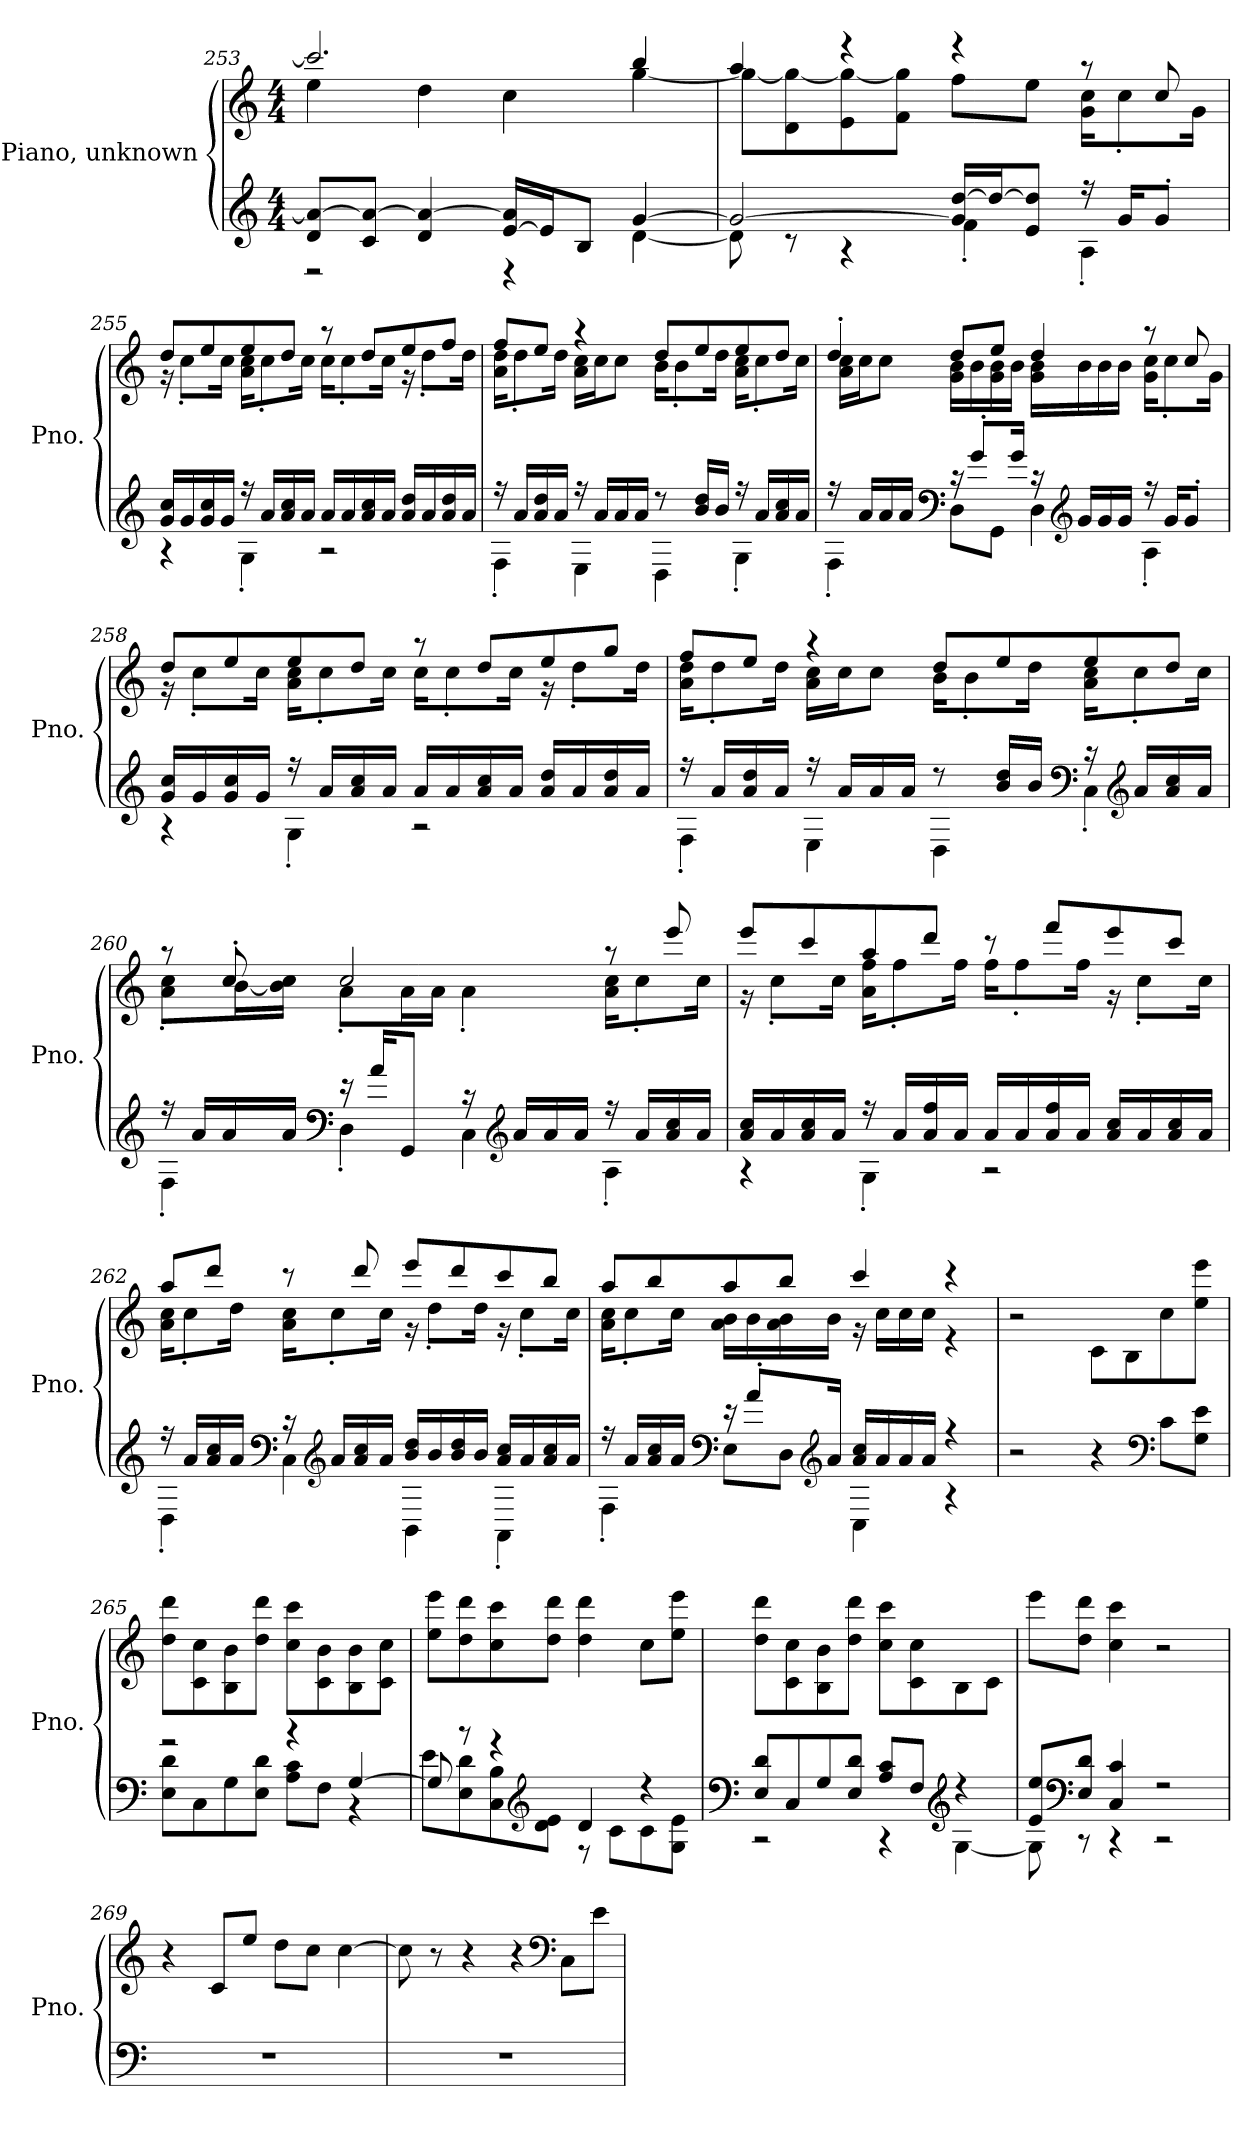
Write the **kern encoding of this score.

**kern	**kern
*part1	*part1
*staff2	*staff1
*I"Piano, unknown	*
*I'Pno.	*
!!LO:LB:g=z
*clefG2	*clefG2
*k[]	*k[]
*M4/4	*M4/4
=253	=253
*^	*^
8d/ 8a/_L	2r	2.ccc/]	4ee\
8c/ 8a/_J	.	.	.
4d/ 4a/_	.	.	4dd\
[16e/ 16a/]LL	4r	.	4cc\
16e/J]	.	.	.
8B/J	.	.	.
[4g/	[4d\	4bb/	[4gg\
=254	=254	=254	=254
2g/_	8d\]	4aa/	8gg\L_
.	8r	.	8d\ 8gg\_
.	4r	4r	8e\ 8gg\_
.	.	.	8f\ 8gg\]J
16g/] [16dd/LL	4f'\	4r	8ff\L
16dd/J_	.	.	.
8e/ 8dd/]J	.	.	8ee\J
16r	4A'\	8r	16g\ 16cc\KL
16g/KL	.	.	8cc'\
8g'/J	.	8cc/	.
.	.	.	16g\Jk
=255	=255	=255	=255
16g/ 16cc/LL	4r	8dd/L	16r
16g/	.	.	8cc'\L
16g/ 16cc/	.	8ee/	.
16g/JJ	.	.	16cc\Jk
16r	4G'\	8ee/	16a\ 16cc\KL
16a/LL	.	.	8cc'\
16a/ 16cc/	.	8dd/J	.
16a/JJ	.	.	16cc\Jk
16a/LL	2r	8r	16cc\KL
16a/	.	.	8cc'\
16a/ 16cc/	.	8dd/L	.
16a/JJ	.	.	16cc\Jk
16a/ 16dd/LL	.	8ee/	16r
16a/	.	.	8dd'\L
16a/ 16dd/	.	8ff/J	.
16a/JJ	.	.	16dd\Jk
!!LO:PB:g=z	!!
=256	=256	=256	=256
16r	4F'\	8ff/L	16a\ 16dd\KL
16a/LL	.	.	8dd'\
16a/ 16dd/	.	8ee/J	.
16a/JJ	.	.	16dd\Jk
16r	4E\	4r	16a\ 16cc\LL
16a/LL	.	.	16cc\J
16a/	.	.	8cc\J
16a/JJ	.	.	.
8r	4D\	8dd/L	16b\KL
.	.	.	8b'\
16b/ 16dd/LL	.	8ee/	.
16b/JJ	.	.	16dd\Jk
16r	4G'\	8ee/	16a\ 16cc\KL
16a/LL	.	.	8cc'\
16a/ 16cc/	.	8dd/J	.
16a/JJ	.	.	16cc\Jk
=257	=257	=257	=257
16r	4F'\	4dd'/	16a\ 16cc\LL
16a/LL	.	.	16cc\J
16a/	.	.	8cc\J
16a/JJ	.	.	.
*clefF4	*	*	*
16r	8D\L	8dd/L	16g\ 16b\LL
8g'/L	.	.	16b\
.	8GG\J	8ee/J	16g\ 16b\
16g/Jk	.	.	16b\JJ
16r	4D\	4dd/	16g\ 16b\LL
*clefG2	*	*	*
16g/LL	.	.	16b\
16g/	.	.	16b\
16g/JJ	.	.	16b\JJ
16r	4A'\	8r	16g\ 16cc\KL
16g/KL	.	.	8cc'\
8g'/J	.	8cc/	.
.	.	.	16g\Jk
!!LO:LB:g=z	!!
=258	=258	=258	=258
16g/ 16cc/LL	4r	8dd/L	16r
16g/	.	.	8cc'\L
16g/ 16cc/	.	8ee/	.
16g/JJ	.	.	16cc\Jk
16r	4G'\	8ee/	16a\ 16cc\KL
16a/LL	.	.	8cc'\
16a/ 16cc/	.	8dd/J	.
16a/JJ	.	.	16cc\Jk
16a/LL	2r	8r	16cc\KL
16a/	.	.	8cc'\
16a/ 16cc/	.	8dd/L	.
16a/JJ	.	.	16cc\Jk
16a/ 16dd/LL	.	8ee/	16r
16a/	.	.	8dd'\L
16a/ 16dd/	.	8gg/J	.
16a/JJ	.	.	16dd\Jk
=259	=259	=259	=259
16r	4F'\	8ff/L	16a\ 16dd\KL
16a/LL	.	.	8dd'\
16a/ 16dd/	.	8ee/J	.
16a/JJ	.	.	16dd\Jk
16r	4E\	4r	16a\ 16cc\LL
16a/LL	.	.	16cc\J
16a/	.	.	8cc\J
16a/JJ	.	.	.
8r	4D\	8dd/L	16b\KL
.	.	.	8b'\
16b/ 16dd/LL	.	8ee/	.
16b/JJ	.	.	16dd\Jk
*clefF4	*	*	*
16r	4C'\	8ee/	16a\ 16cc\KL
*clefG2	*	*	*
16a/LL	.	.	8cc'\
16a/ 16cc/	.	8dd/J	.
16a/JJ	.	.	16cc\Jk
!!LO:LB:g=z	!!
=260	=260	=260	=260
16r	4F'\	8r	8a\' 8cc\'L
16a/LL	.	.	.
16a/	.	8cc'/	[16b\L
16a/JJ	.	.	16b\] 16cc\JJ
*clefF4	*	*	*
16r	4D'\	2cc/	8a'\L
16a/KL	.	.	.
8GG/J	.	.	16a\L
.	.	.	16a\JJ
16r	4C\	.	4a'\
*clefG2	*	*	*
16a/LL	.	.	.
16a/	.	.	.
16a/JJ	.	.	.
16r	4A'\	8r	16a\ 16cc\KL
16a/LL	.	.	8cc'\
16a/ 16cc/	.	8eee/	.
16a/JJ	.	.	16cc\Jk
=261	=261	=261	=261
16a/ 16cc/LL	4r	8eee/L	16r
16a/	.	.	8cc'\L
16a/ 16cc/	.	8ccc/	.
16a/JJ	.	.	16cc\Jk
16r	4G'\	8aa/	16a\ 16ff\KL
16a/LL	.	.	8ff'\
16a/ 16ff/	.	8ddd/J	.
16a/JJ	.	.	16ff\Jk
16a/LL	2r	8r	16ff\KL
16a/	.	.	8ff'\
16a/ 16ff/	.	8fff/L	.
16a/JJ	.	.	16ff\Jk
16a/ 16cc/LL	.	8eee/	16r
16a/	.	.	8cc'\L
16a/ 16cc/	.	8ccc/J	.
16a/JJ	.	.	16cc\Jk
!!LO:LB:g=z	!!
=262	=262	=262	=262
16r	4D'\	8aa/L	16a\ 16cc\KL
16a/LL	.	.	8cc'\
16a/ 16cc/	.	8ddd/J	.
16a/JJ	.	.	16dd\Jk
*clefF4	*	*	*
16r	4C\	8r	16a\ 16cc\KL
*clefG2	*	*	*
16a/LL	.	.	8cc'\
16a/ 16cc/	.	8ddd/	.
16a/JJ	.	.	16cc\Jk
16b/ 16dd/LL	4BB\	8eee/L	16r
16b/	.	.	8dd'\L
16b/ 16dd/	.	8ddd/	.
16b/JJ	.	.	16dd\Jk
16a/ 16cc/LL	4AA'\	8ccc/	16r
16a/	.	.	8cc'\L
16a/ 16cc/	.	8bb/J	.
16a/JJ	.	.	16cc\Jk
=263	=263	=263	=263
16r	4F'\	8aa/L	16a\ 16cc\KL
16a/LL	.	.	8cc'\
16a/ 16cc/	.	8bb/	.
16a/JJ	.	.	16cc\Jk
*clefF4	*	*	*
16r	8E\L	8aa/	16a\ 16b\LL
8a'/L	.	.	16b\
.	8D\J	8bb/J	16a\ 16b\
*clefG2	*	*	*
16a/Jk	.	.	16b\JJ
16a/ 16cc/LL	4C\	4ccc/	16r
16a/	.	.	16cc\LL
16a/	.	.	16cc\
16a/JJ	.	.	16cc\JJ
4r	4r	4r	4r
*v	*v	*	*
*	*v	*v
=264	=264
2r	2r
4r	8c\L
.	8B\
*clefF4	*
8c\L	8cc\
8G\ 8e\J	8ee\ 8eee\J
!!LO:LB:g=z
=265	=265
*^	*
2r	8E\ 8d\L	8dd\ 8ddd\L
.	8C\	8c\ 8cc\
.	8G\	8B\ 8b\
.	8E\ 8d\J	8dd\ 8ddd\J
4r	8A\ 8c\L	8cc\ 8ccc\L
.	8F\J	8c\ 8b\
[4G/	4r	8B\ 8b\
.	.	8c\ 8cc\J
=266	=266	=266
8G/]	8e\L	8ee\ 8eee\L
8r	8E\ 8d\	8dd\ 8ddd\
4r	8C\ 8B\	8cc\ 8ccc\
*clefG2	*	*
.	8d\ 8e\J	8dd\ 8ddd\J
4d/	8r	4dd\ 4ddd\
.	8c\L	.
4r	8c\	8cc\L
.	8G\ 8e\J	8ee\ 8eee\J
=267	=267	=267
*clefF4	*	*
8E/ 8d/L	2r	8dd\ 8ddd\L
8C/	.	8c\ 8cc\
8G/	.	8B\ 8b\
8E/ 8d/J	.	8dd\ 8ddd\J
8A/ 8c/L	4r	8cc\ 8ccc\L
8F/J	.	8c\ 8cc\
*clefG2	*	*
4r	[4G\	8B\
.	.	8c\J
=268	=268	=268
8e/ 8ee/L	8G\]	8eee\L
*clefF4	*	*
8E/ 8d/J	8r	8dd\ 8ddd\J
4C/ 4c/	4r	4cc\ 4ccc\
2r	2r	2r
*v	*v	*
!!LO:LB:g=z
=269	=269
1r	4r
.	8c/L
.	8ee/J
.	8dd\L
.	8cc\J
.	[4cc\
=270	=270
1r	8cc\]
.	8r
.	4r
.	4r
*	*clefF4
.	8C\L
.	8e\J
=	=
*-	*-
